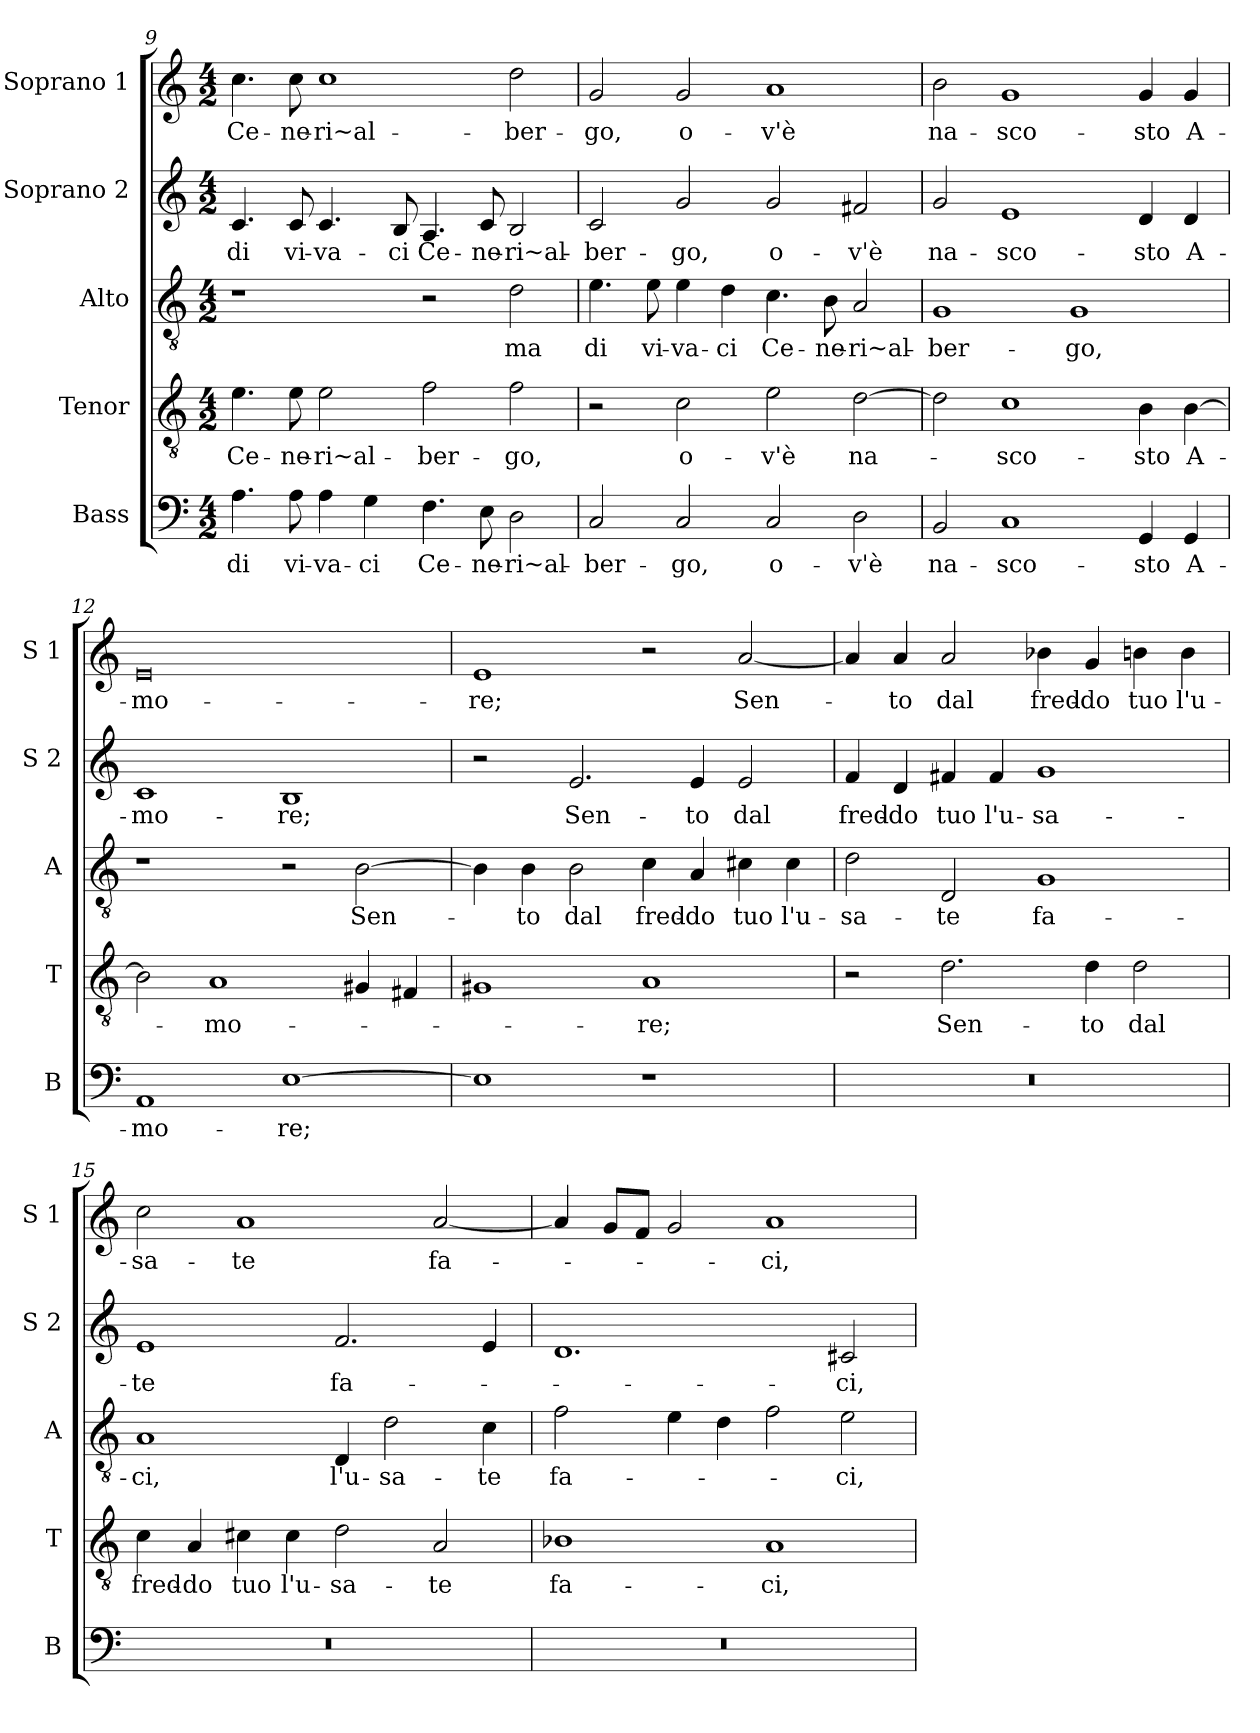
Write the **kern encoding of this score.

**kern	**text	**kern	**text	**kern	**text	**kern	**text	**kern	**text
*part5	*part5	*part4	*part4	*part3	*part3	*part2	*part2	*part1	*part1
*staff5	*staff5	*staff4	*staff4	*staff3	*staff3	*staff2	*staff2	*staff1	*staff1
*I"Bass	*	*I"Tenor	*	*I"Alto	*	*I"Soprano 2	*	*I"Soprano 1	*
*I'B	*	*I'T	*	*I'A	*	*I'S 2	*	*I'S 1	*
!!LO:PB:g=z
*clefF4	*	*clefGv2	*	*clefGv2	*	*clefG2	*	*clefG2	*
*k[]	*	*k[]	*	*k[]	*	*k[]	*	*k[]	*
*C:	*	*C:	*	*C:	*	*C:	*	*C:	*
*M4/2	*	*M4/2	*	*M4/2	*	*M4/2	*	*M4/2	*
=9	=9	=9	=9	=9	=9	=9	=9	=9	=9
4.A\	di	4.e\	Ce-	1r	.	4.c/	di	4.cc\	Ce-
8A\	vi-	8e\	-ne-	.	.	8c/	vi-	8cc\	-ne-
4A\	-va-	2e\	-ri~al-	.	.	4.c/	-va-	1cc	-ri~al-
4G\	-ci	.	.	.	.	.	.	.	.
.	.	.	.	.	.	8B/	-ci	.	.
4.F\	Ce-	2f\	-ber-	2r	.	4.A/	Ce-	.	.
8E\	-ne-	.	.	.	.	8c/	-ne-	.	.
2D\	-ri~al-	2f\	-go,	2d\	ma	2B/	-ri~al-	2dd\	-ber-
=10	=10	=10	=10	=10	=10	=10	=10	=10	=10
2C/	-ber-	2r	.	4.e\	di	2c/	-ber-	2g/	-go,
.	.	.	.	8e\	vi-	.	.	.	.
2C/	-go,	2c\	o-	4e\	-va-	2g/	-go,	2g/	o-
.	.	.	.	4d\	-ci	.	.	.	.
2C/	o-	2e\	-v'è	4.c\	Ce-	2g/	o-	1a	-v'è
.	.	.	.	8B\	-ne-	.	.	.	.
2D\	-v'è	[2d\	na-	2A/	-ri~al-	2f#X/	-v'è	.	.
=11	=11	=11	=11	=11	=11	=11	=11	=11	=11
2BB/	na-	2d\]	.	1G	-ber-	2g/	na-	2b\	na-
1C	-sco-	1c	-sco-	.	.	1e	-sco-	1g	-sco-
.	.	.	.	1G	-go,	.	.	.	.
4GG/	-sto	4B\	-sto	.	.	4d/	-sto	4g/	-sto
4GG/	A-	[4B\	A-	.	.	4d/	A-	4g/	A-
=12	=12	=12	=12	=12	=12	=12	=12	=12	=12
1AA	-mo-	2B\]	.	1r	.	1c	-mo-	0e	-mo-
.	.	1A	-mo-	.	.	.	.	.	.
[1E	-re;	.	.	2r	.	1B	-re;	.	.
.	.	4G#X/	.	[2B\	Sen-	.	.	.	.
.	.	4F#X/	.	.	.	.	.	.	.
!!LO:LB:g=z
=13	=13	=13	=13	=13	=13	=13	=13	=13	=13
1E]	.	1G#X	.	4B\]	.	2r	.	1e	-re;
.	.	.	.	4B\	-to	.	.	.	.
.	.	.	.	2B\	dal	2.e/	Sen-	.	.
1r	.	1A	-re;	4c\	fred-	.	.	2r	.
.	.	.	.	4A/	-do	4e/	-to	.	.
.	.	.	.	4c#X\	tuo	2e/	dal	[2a/	Sen-
.	.	.	.	4c#\	l'u-	.	.	.	.
=14	=14	=14	=14	=14	=14	=14	=14	=14	=14
0r	.	2r	.	2d\	-sa-	4f/	fred-	4a/]	.
.	.	.	.	.	.	4d/	-do	4a/	-to
.	.	2.d\	Sen-	2D/	-te	4f#X/	tuo	2a/	dal
.	.	.	.	.	.	4f#/	l'u-	.	.
.	.	.	.	1G	fa-	1g	-sa-	4b-X\	fred-
.	.	4d\	-to	.	.	.	.	4g/	-do
.	.	2d\	dal	.	.	.	.	4bn\	tuo
.	.	.	.	.	.	.	.	4b\	l'u-
=15	=15	=15	=15	=15	=15	=15	=15	=15	=15
0r	.	4c\	fred-	1A	-ci,	1e	-te	2cc\	-sa-
.	.	4A/	-do	.	.	.	.	.	.
.	.	4c#X\	tuo	.	.	.	.	1a	-te
.	.	4c#\	l'u-	.	.	.	.	.	.
.	.	2d\	-sa-	4D/	l'u-	2.f/	fa-	.	.
.	.	.	.	2d\	-sa-	.	.	.	.
.	.	2A/	-te	.	.	.	.	[2a/	fa-
.	.	.	.	4c\	-te	4e/	.	.	.
=16	=16	=16	=16	=16	=16	=16	=16	=16	=16
0r	.	1B-X	fa-	2f\	fa-	1.d	.	4a/]	.
.	.	.	.	.	.	.	.	8g/L	.
.	.	.	.	.	.	.	.	8f/J	.
.	.	.	.	4e\	.	.	.	2g/	.
.	.	.	.	4d\	.	.	.	.	.
.	.	1A	-ci,	2f\	.	.	.	1a	-ci,
.	.	.	.	2e\	-ci,	2c#X/	-ci,	.	.
=	=	=	=	=	=	=	=	=	=
*-	*-	*-	*-	*-	*-	*-	*-	*-	*-
